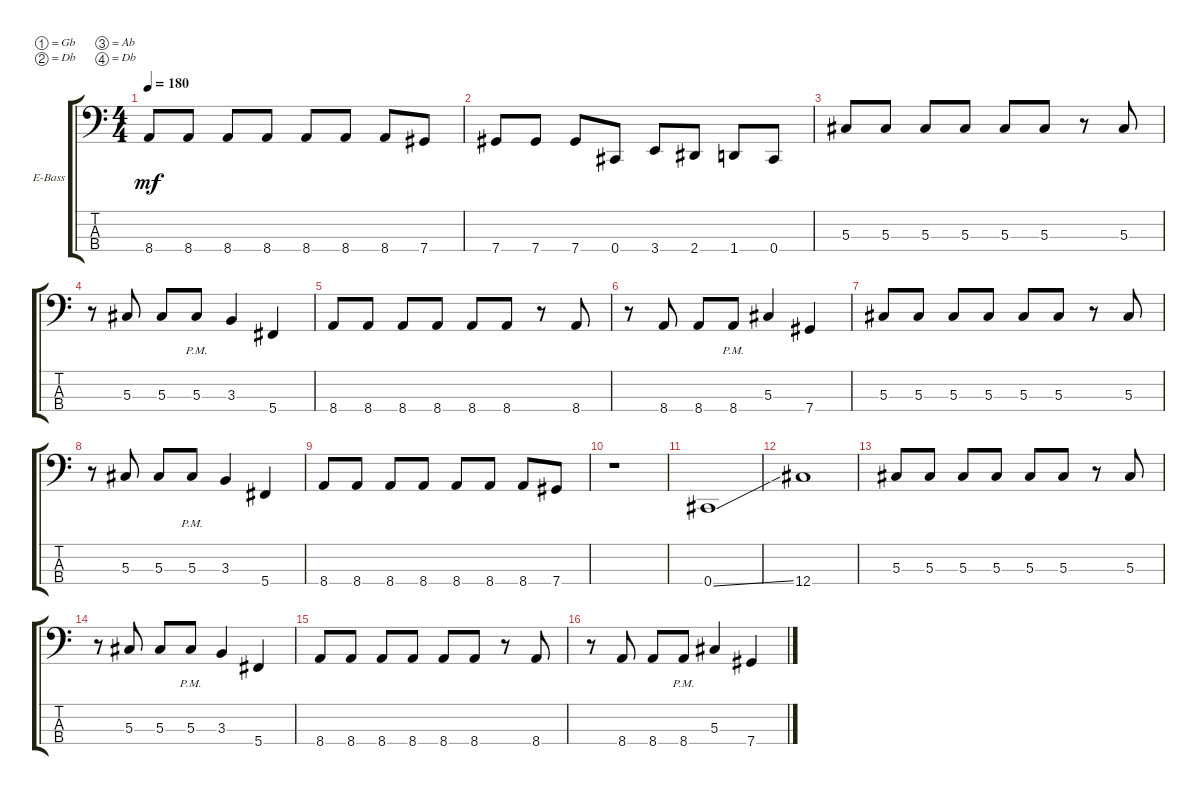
\defaultSystemsLayout 4
\bracketExtendMode groupsimilarinstruments
\firstSystemTrackNameOrientation horizontal
\otherSystemsTrackNameOrientation horizontal
\track ("Electric Bass" "E-Bass") {instrument electricbassfinger}
\staff {score tabs}
\tuning (Gb2 Db2 Ab1 Db1)
\ts (4 4)
\tempo 180
\clef f4
\scale
0.333333
\ks c
8.4.8{dy mf} 8.4.8 8.4.8 8.4.8 8.4.8 8.4.8 8.4.8 7.4.8 |
\scale
0.333333 7.4.8 7.4.8 7.4.8 0.4.8 3.4.8 2.4.8 1.4.8 0.4.8 |
\scale
0.333333 5.3.8 5.3.8 5.3.8 5.3.8 5.3.8 5.3.8 r.8 5.3.8 |
\scale
0.333333 r.8 5.3.8 5.3.8 5.3{pm}.8 3.3.4 5.4.4 |
\scale
0.333333 8.4.8 8.4.8 8.4.8 8.4.8 8.4.8 8.4.8 r.8 8.4.8 |
\scale
0.333333 r.8 8.4.8 8.4.8 8.4{pm}.8 5.3.4 7.4.4 |
\scale
0.333333 5.3.8 5.3.8 5.3.8 5.3.8 5.3.8 5.3.8 r.8 5.3.8 |
\scale
0.333333 r.8 5.3.8 5.3.8 5.3{pm}.8 3.3.4 5.4.4 |
\scale
0.333333 8.4.8 8.4.8 8.4.8 8.4.8 8.4.8 8.4.8 8.4.8 7.4.8 |
\scale
0.333333 r.1 |
\scale
0.333333 0.4{ss}.1 |
\scale
0.333333 12.4.1 |
\scale
0.333333 5.3.8 5.3.8 5.3.8 5.3.8 5.3.8 5.3.8 r.8 5.3.8 |
\scale
0.333333 r.8 5.3.8 5.3.8 5.3{pm}.8 3.3.4 5.4.4 |
\scale
0.333333 8.4.8 8.4.8 8.4.8 8.4.8 8.4.8 8.4.8 r.8 8.4.8 |
\scale
0.333333 r.8 8.4.8 8.4.8 8.4{pm}.8 5.3.4 7.4.4
